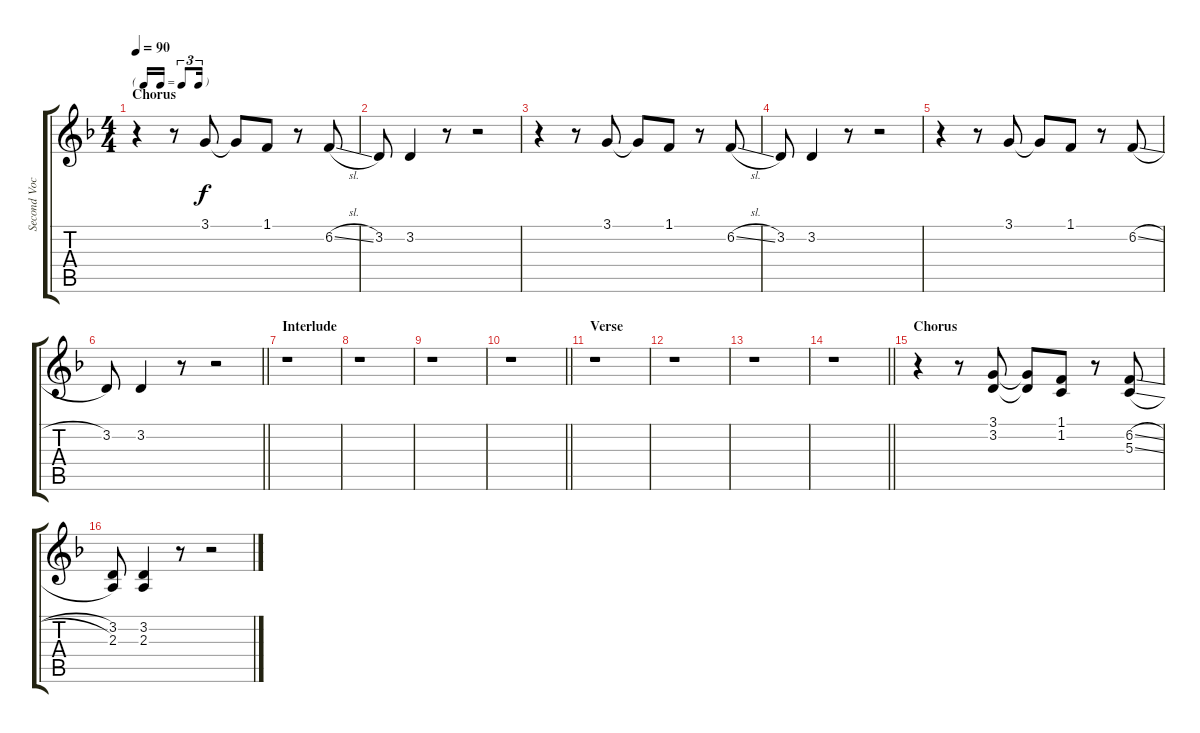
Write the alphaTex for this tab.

\track ("Second Vocal" "Second Voc") {instrument sopranosax}
\staff {score tabs}
\tuning (E4 B3 G3 D3 A2 E2) {hide}
\ts (4 4)
\tf triplet16th
\section ("" "Chorus")
\tempo 90
\clef g2
\ks f
r.4{dy f} r.8 3.1.8 3.1{t}.8 1.1.8 r.8 6.2{sl}.8 |
3.2.8 3.2.4 r.8 r.2 |
r.4 r.8 3.1.8 3.1{t}.8 1.1.8 r.8 6.2{sl}.8 |
3.2.8 3.2.4 r.8 r.2 |
r.4 r.8 3.1.8 3.1{t}.8 1.1.8 r.8 6.2{sl}.8 |
\barLineRight lightlight
3.2.8 3.2.4 r.8 r.2 |
\section ("" "Interlude")
r.1 |
r.1 |
r.1 |
\barLineRight lightlight
r.1 |
\section ("" "Verse")
r.1 |
r.1 |
r.1 |
\barLineRight lightlight
r.1 |
\section ("" "Chorus")
r.4 r.8 (3.1 3.2).8 (3.1{t} 3.2{t}).8 (1.1 1.2).8 r.8 (6.2{sl} 5.3{sl}).8 |
(3.2 2.3).8 (3.2 2.3).4 r.8 r.2
